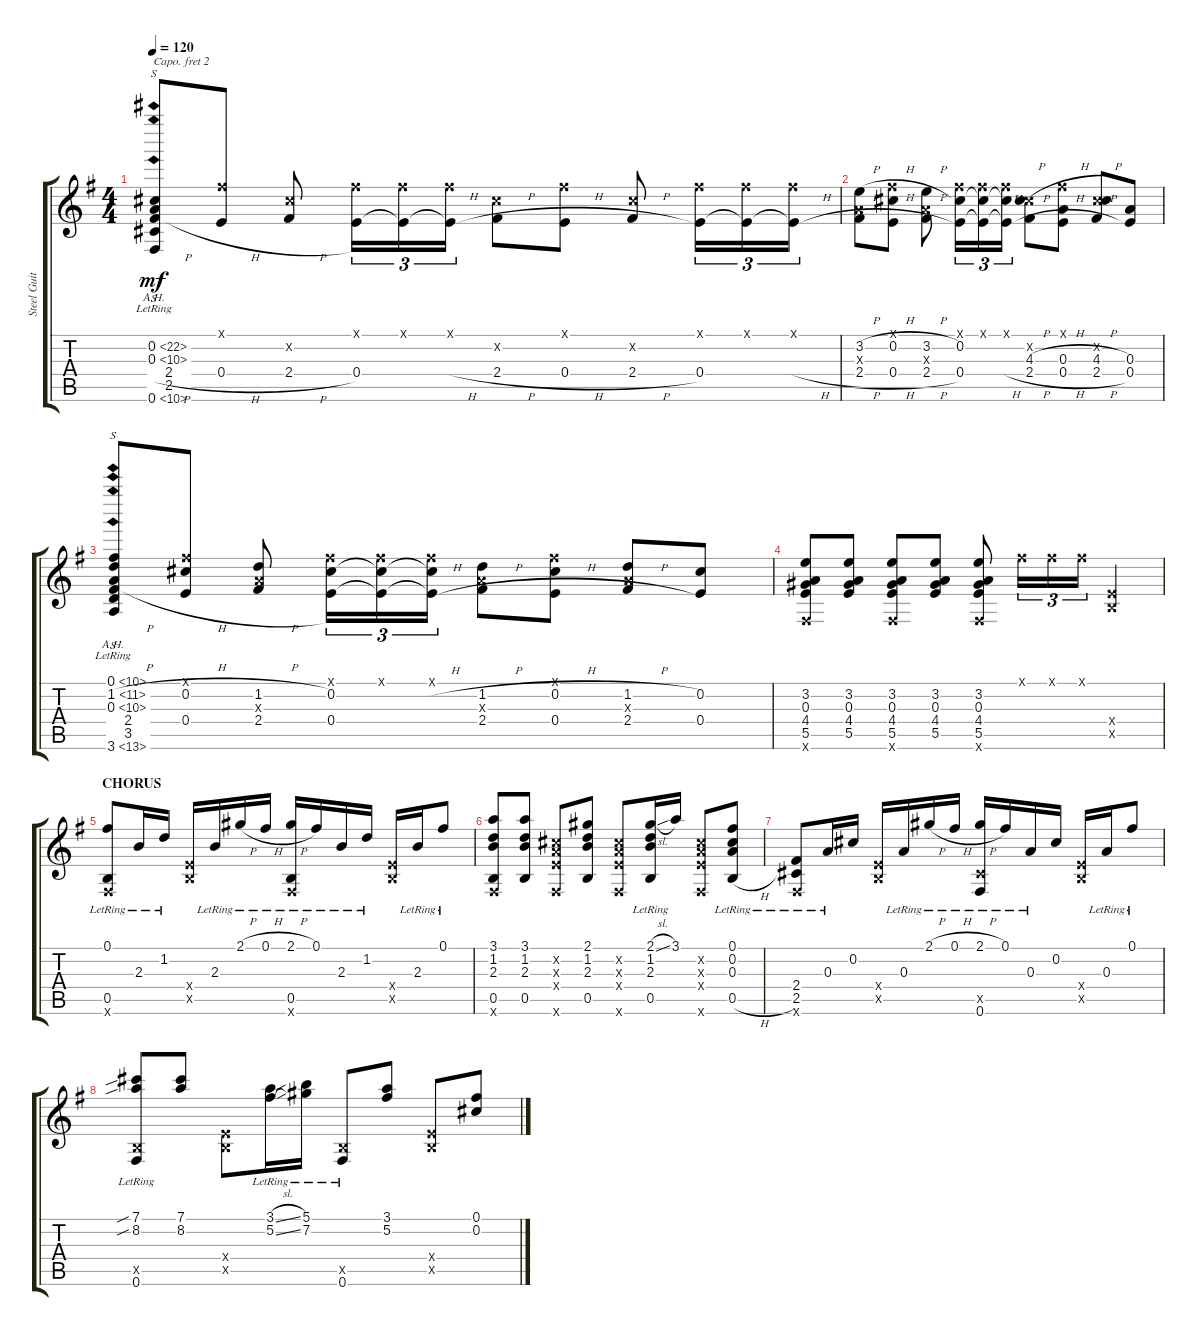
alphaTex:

\track ("Steel Guitar" "Steel Guit") {instrument acousticguitarsteel}
\staff {score tabs}
\capo 2
\tuning (E4 B3 G3 D3 A2 E2) {hide}
\ts (4 4)
\tempo 120
\clef g2
\ks eminor
(0.2{ah 22 lr} 0.3{ah 10 lr} 2.4{h lr} 2.5{lr} 0.6{ah 10 lr}).8{s dy mf} (0.1{x} 0.4{h}).8 (0.2{x} 2.4{h}).8 (0.1{x} 0.4).16{tu (3 2)} (0.1{x} 0.4{t}).16{tu (3 2)} (0.1{x} 0.4{h t}).16{tu (3 2)} (0.2{x} 2.4{h}).8 (0.1{x} 0.4{h}).8 (0.2{x} 2.4{h}).8 (0.1{x} 0.4).16{tu (3 2)} (0.1{x} 0.4{t}).16{tu (3 2)} (0.1{x} 0.4{h t}).16{tu (3 2)} |
(3.2{h} 0.3{x} 2.4{h}).8 (0.1{x} 0.2{h} 0.4{h}).8 (3.2{h} 0.3{x} 2.4{h}).8 (0.1{x} 0.2 0.4).16{tu (3 2)} (0.1{x} 0.2{t} 0.4{t}).16{tu (3 2)} (0.1{x} 0.2{t} 0.4{h t}).16{tu (3 2)} (0.2{x} 4.3{h} 2.4{h}).8 (0.1{x} 0.3{h} 0.4{h}).8 (0.2{x} 4.3{h} 2.4{h}).8 (0.3 0.4).8 |
(0.1{ah 10} 1.2{ah 10 h lr} 0.3{ah 10 lr} 2.4{h lr} 3.5{lr} 3.6{ah 10 lr}).8{s} (0.1{x} 0.2{h} 0.4{h}).8 (1.2{h} 0.3{x} 2.4{h}).8 (0.1{x} 0.2 0.4).16{tu (3 2)} (0.1{x} 0.2{t} 0.4{t}).16{tu (3 2)} (0.1{x} 0.2{h t} 0.4{h t}).16{tu (3 2)} (1.2{h} 0.3{x} 2.4{h}).8 (0.1{x} 0.2{h} 0.4{h}).8 (1.2{h} 0.3{x} 2.4{h}).8 (0.2 0.4).8 |
(3.2 0.3 4.4 5.5 0.6{x}).8 (3.2 0.3 4.4 5.5).8 (3.2 0.3 4.4 5.5 0.6{x}).8 (3.2 0.3 4.4 5.5).8 (3.2 0.3 4.4 5.5 0.6{x}).8 0.1{x}.16{tu (3 2)} 0.1{x}.16{tu (3 2)} 0.1{x}.16{tu (3 2)} (0.4{x} 0.5{x}).4 |
\section ("" "CHORUS ")
(0.1{lr} 0.5{lr} 0.6{x}).8 2.3{lr}.16 1.2{lr}.16 (0.4{x} 0.5{x}).16 2.3{lr}.16 2.1{h lr}.16 0.1{h lr}.16 (2.1{h lr} 0.5{lr} 0.6{x}).16 0.1{lr}.16 2.3{lr}.16 1.2{lr}.16 (0.4{x} 0.5{x}).16 2.3{lr}.16 0.1{lr}.8 |
(3.1 1.2 2.3 0.5 0.6{x}).8 (3.1 1.2 2.3 0.5).8 (0.2{x} 0.3{x} 0.4{x} 0.6{x}).8 (2.1 1.2 2.3 0.5).8 (0.2{x} 0.3{x} 0.4{x} 0.6{x}).8 (2.1{sl lr} 1.2{lr} 2.3{lr} 0.5).16 3.1.16 (0.2{x} 0.3{x} 0.4{x} 0.6{x}).8 (0.1{lr} 0.2{lr} 0.3{lr} 0.5{h lr}).8 |
(2.4{lr} 2.5{lr} 0.6{x}).8 0.3{lr}.16 0.2.16 (0.4{x} 0.5{x}).16 0.3{lr}.16 2.1{h lr}.16 0.1{h lr}.16 (2.1{h lr} 2.5{x} 0.6{lr}).16 0.1{lr}.16 0.3{lr}.16 0.2.16 (0.4{x} 0.5{x}).16 0.3{lr}.16 0.1{lr}.8 |
(7.1{sib lr} 8.2{sib lr} 0.5{x} 0.6{lr}).8 (7.1 8.2).8 (0.4{x} 0.5{x}).8 (3.1{sl} 5.2{sl lr}).16 (5.1{lr} 7.2{lr}).16 (0.5{x} 0.6{lr}).8 (3.1 5.2).8 (0.4{x} 0.5{x}).8 (0.1 0.2).8
